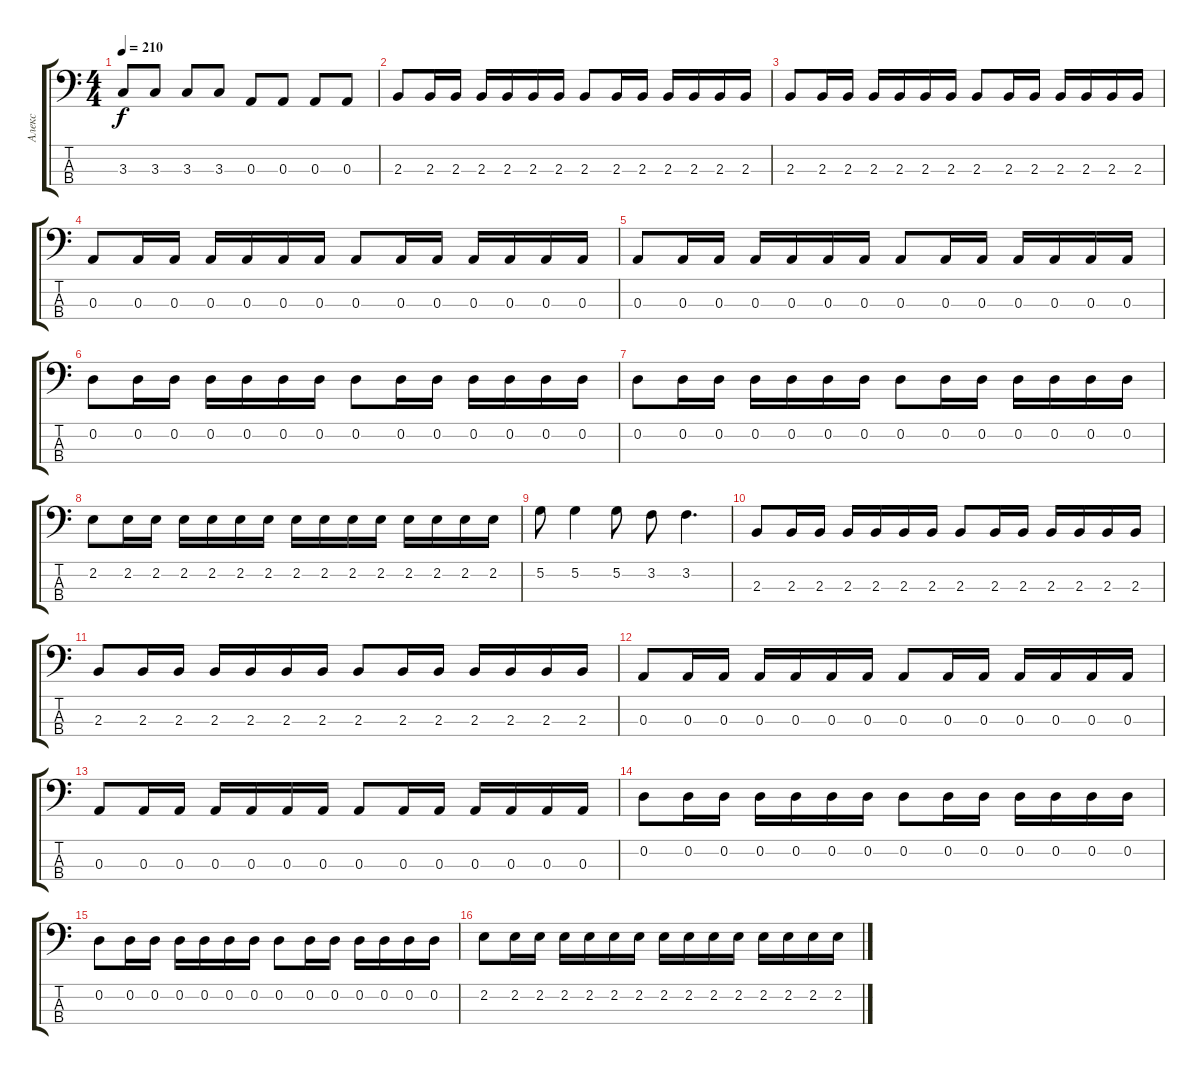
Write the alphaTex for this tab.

\track ("Алекс" "Алекс") {instrument electricbassfinger}
\staff {score tabs}
\tuning (G2 D2 A1 E1) {hide}
\ts (4 4)
\tempo 210
\clef f4
\ks c
3.3.8{dy f} 3.3.8 3.3.8 3.3.8 0.3.8 0.3.8 0.3.8 0.3.8 |
2.3.8 2.3.16 2.3.16 2.3.16 2.3.16 2.3.16 2.3.16 2.3.8 2.3.16 2.3.16 2.3.16 2.3.16 2.3.16 2.3.16 |
2.3.8 2.3.16 2.3.16 2.3.16 2.3.16 2.3.16 2.3.16 2.3.8 2.3.16 2.3.16 2.3.16 2.3.16 2.3.16 2.3.16 |
0.3.8 0.3.16 0.3.16 0.3.16 0.3.16 0.3.16 0.3.16 0.3.8 0.3.16 0.3.16 0.3.16 0.3.16 0.3.16 0.3.16 |
0.3.8 0.3.16 0.3.16 0.3.16 0.3.16 0.3.16 0.3.16 0.3.8 0.3.16 0.3.16 0.3.16 0.3.16 0.3.16 0.3.16 |
0.2.8 0.2.16 0.2.16 0.2.16 0.2.16 0.2.16 0.2.16 0.2.8 0.2.16 0.2.16 0.2.16 0.2.16 0.2.16 0.2.16 |
0.2.8 0.2.16 0.2.16 0.2.16 0.2.16 0.2.16 0.2.16 0.2.8 0.2.16 0.2.16 0.2.16 0.2.16 0.2.16 0.2.16 |
2.2.8 2.2.16 2.2.16 2.2.16 2.2.16 2.2.16 2.2.16 2.2.16 2.2.16 2.2.16 2.2.16 2.2.16 2.2.16 2.2.16 2.2.16 |
5.2.8 5.2.4 5.2.8 3.2.8 3.2.4{d} |
2.3.8 2.3.16 2.3.16 2.3.16 2.3.16 2.3.16 2.3.16 2.3.8 2.3.16 2.3.16 2.3.16 2.3.16 2.3.16 2.3.16 |
2.3.8 2.3.16 2.3.16 2.3.16 2.3.16 2.3.16 2.3.16 2.3.8 2.3.16 2.3.16 2.3.16 2.3.16 2.3.16 2.3.16 |
0.3.8 0.3.16 0.3.16 0.3.16 0.3.16 0.3.16 0.3.16 0.3.8 0.3.16 0.3.16 0.3.16 0.3.16 0.3.16 0.3.16 |
0.3.8 0.3.16 0.3.16 0.3.16 0.3.16 0.3.16 0.3.16 0.3.8 0.3.16 0.3.16 0.3.16 0.3.16 0.3.16 0.3.16 |
0.2.8 0.2.16 0.2.16 0.2.16 0.2.16 0.2.16 0.2.16 0.2.8 0.2.16 0.2.16 0.2.16 0.2.16 0.2.16 0.2.16 |
0.2.8 0.2.16 0.2.16 0.2.16 0.2.16 0.2.16 0.2.16 0.2.8 0.2.16 0.2.16 0.2.16 0.2.16 0.2.16 0.2.16 |
2.2.8 2.2.16 2.2.16 2.2.16 2.2.16 2.2.16 2.2.16 2.2.16 2.2.16 2.2.16 2.2.16 2.2.16 2.2.16 2.2.16 2.2.16
